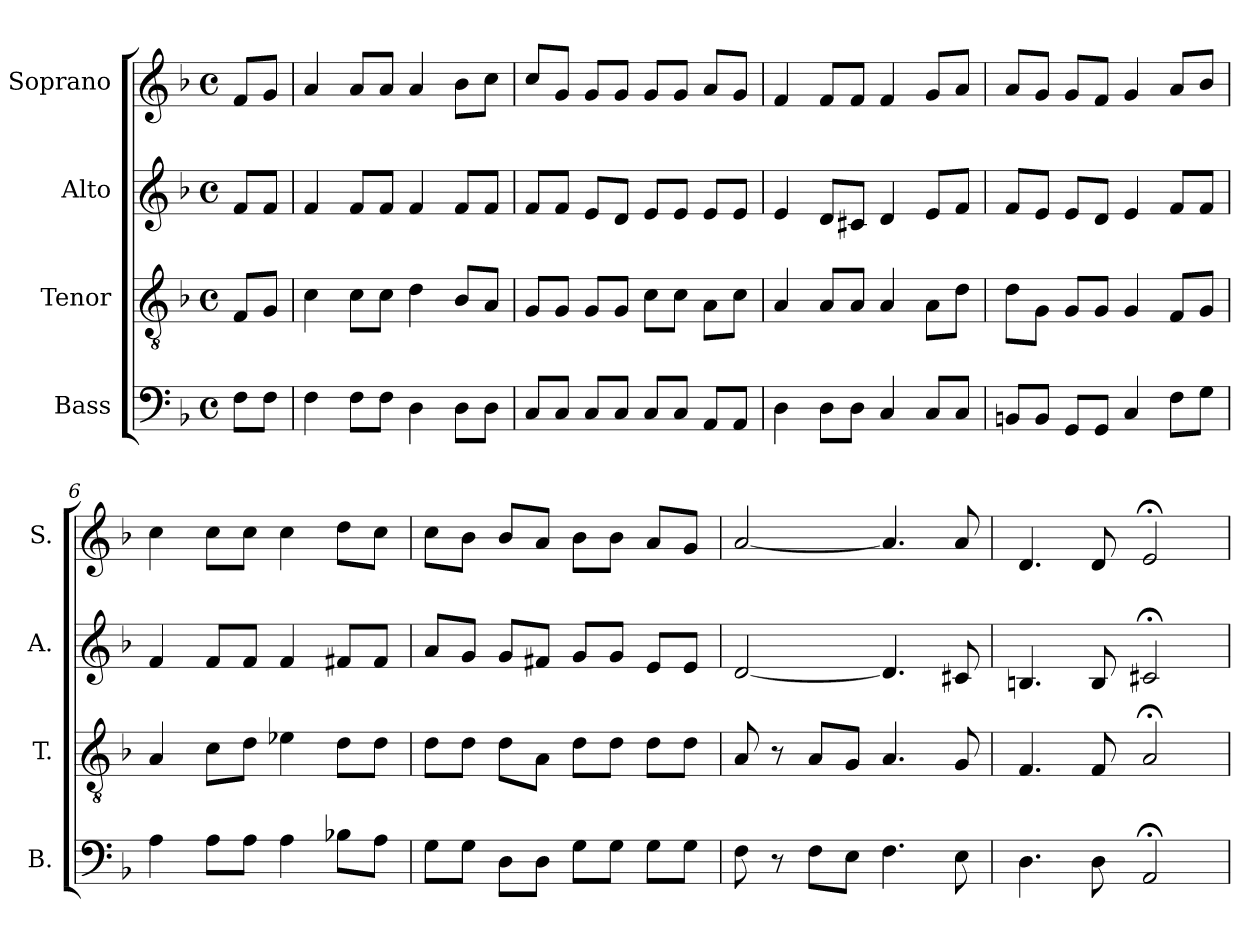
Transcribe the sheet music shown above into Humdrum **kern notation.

**kern	**kern	**kern	**kern
*part4	*part3	*part2	*part1
*staff4	*staff3	*staff2	*staff1
*I"Bass	*I"Tenor	*I"Alto	*I"Soprano
*I'B.	*I'T.	*I'A.	*I'S.
!!LO:PB:g=z
*clefF4	*clefGv2	*clefG2	*clefG2
*	*ITrd7c12	*	*
*k[b-]	*k[b-]	*k[b-]	*k[b-]
*F:	*F:	*F:	*F:
*M4/4	*M4/4	*M4/4	*M4/4
*met(c)	*met(c)	*met(c)	*met(c)
*MM82	*MM82	*MM82	*MM82
=1	=1	=1	=1
8Fi\L	8FFi/L	8fi/L	8fi/L
8Fi\J	8GGi/J	8fi/J	8gi/J
=2	=2	=2	=2
4Fi\	4Ci\	4fi/	4ai/
8Fi\L	8Ci\L	8fi/L	8ai/L
8Fi\J	8Ci\J	8fi/J	8ai/J
4Di\	4Di\	4fi/	4ai/
8Di\L	8BB-i/L	8fi/L	8b-i\L
8Di\J	8AAi/J	8fi/J	8cci\J
=3	=3	=3	=3
8Ci/L	8GGi/L	8fi/L	8cci/L
8Ci/J	8GGi/J	8fi/J	8gi/J
8Ci/L	8GGi/L	8ei/L	8gi/L
8Ci/J	8GGi/J	8di/J	8gi/J
8Ci/L	8Ci\L	8ei/L	8gi/L
8Ci/J	8Ci\J	8ei/J	8gi/J
8AAi/L	8AAi\L	8ei/L	8ai/L
8AAi/J	8Ci\J	8ei/J	8gi/J
=4	=4	=4	=4
4Di\	4AAi/	4ei/	4fi/
8Di\L	8AAi/L	8di/L	8fi/L
8Di\J	8AAi/J	8c#Xi/J	8fi/J
4Ci/	4AAi/	4di/	4fi/
8Ci/L	8AAi\L	8ei/L	8gi/L
8Ci/J	8Di\J	8fi/J	8ai/J
=5	=5	=5	=5
8BBni/L	8Di\L	8fi/L	8ai/L
8BBi/J	8GGi\J	8ei/J	8gi/J
8GGi/L	8GGi/L	8ei/L	8gi/L
8GGi/J	8GGi/J	8di/J	8fi/J
4Ci/	4GGi/	4ei/	4gi/
8Fi\L	8FFi/L	8fi/L	8ai/L
8Gi\J	8GGi/J	8fi/J	8b-i/J
!!LO:LB:g=z
=6	=6	=6	=6
4Ai\	4AAi/	4fi/	4cci\
8Ai\L	8Ci\L	8fi/L	8cci\L
8Ai\J	8Di\J	8fi/J	8cci\J
4Ai\	4E-Xi\	4fi/	4cci\
8B-Xi\L	8Di\L	8f#Xi/L	8ddi\L
8Ai\J	8Di\J	8f#i/J	8cci\J
=7	=7	=7	=7
8Gi\L	8Di\L	8ai/L	8cci\L
8Gi\J	8Di\J	8gi/J	8b-i\J
8Di\L	8Di\L	8gi/L	8b-i/L
8Di\J	8AAi\J	8f#Xi/J	8ai/J
8Gi\L	8Di\L	8gi/L	8b-i\L
8Gi\J	8Di\J	8gi/J	8b-i\J
8Gi\L	8Di\L	8ei/L	8ai/L
8Gi\J	8Di\J	8ei/J	8gi/J
=8	=8	=8	=8
8Fi\	8AAi/	[<2di/	[<2ai/
8r	8r	.	.
8Fi\L	8AAi/L	.	.
8Ei\J	8GGi/J	.	.
4.Fi\	4.AAi/	4.di/]	4.ai/]
8Ei\	8GGi/	8c#Xi/	8ai/
=9	=9	=9	=9
4.Di\	4.FFi/	4.Bni/	4.dZi/
8Di\	8FFi/	8Bi/	8di/
2AA;i/	2AA;i/	2c#X;i/	2e;i/
=	=	=	=
*-	*-	*-	*-
